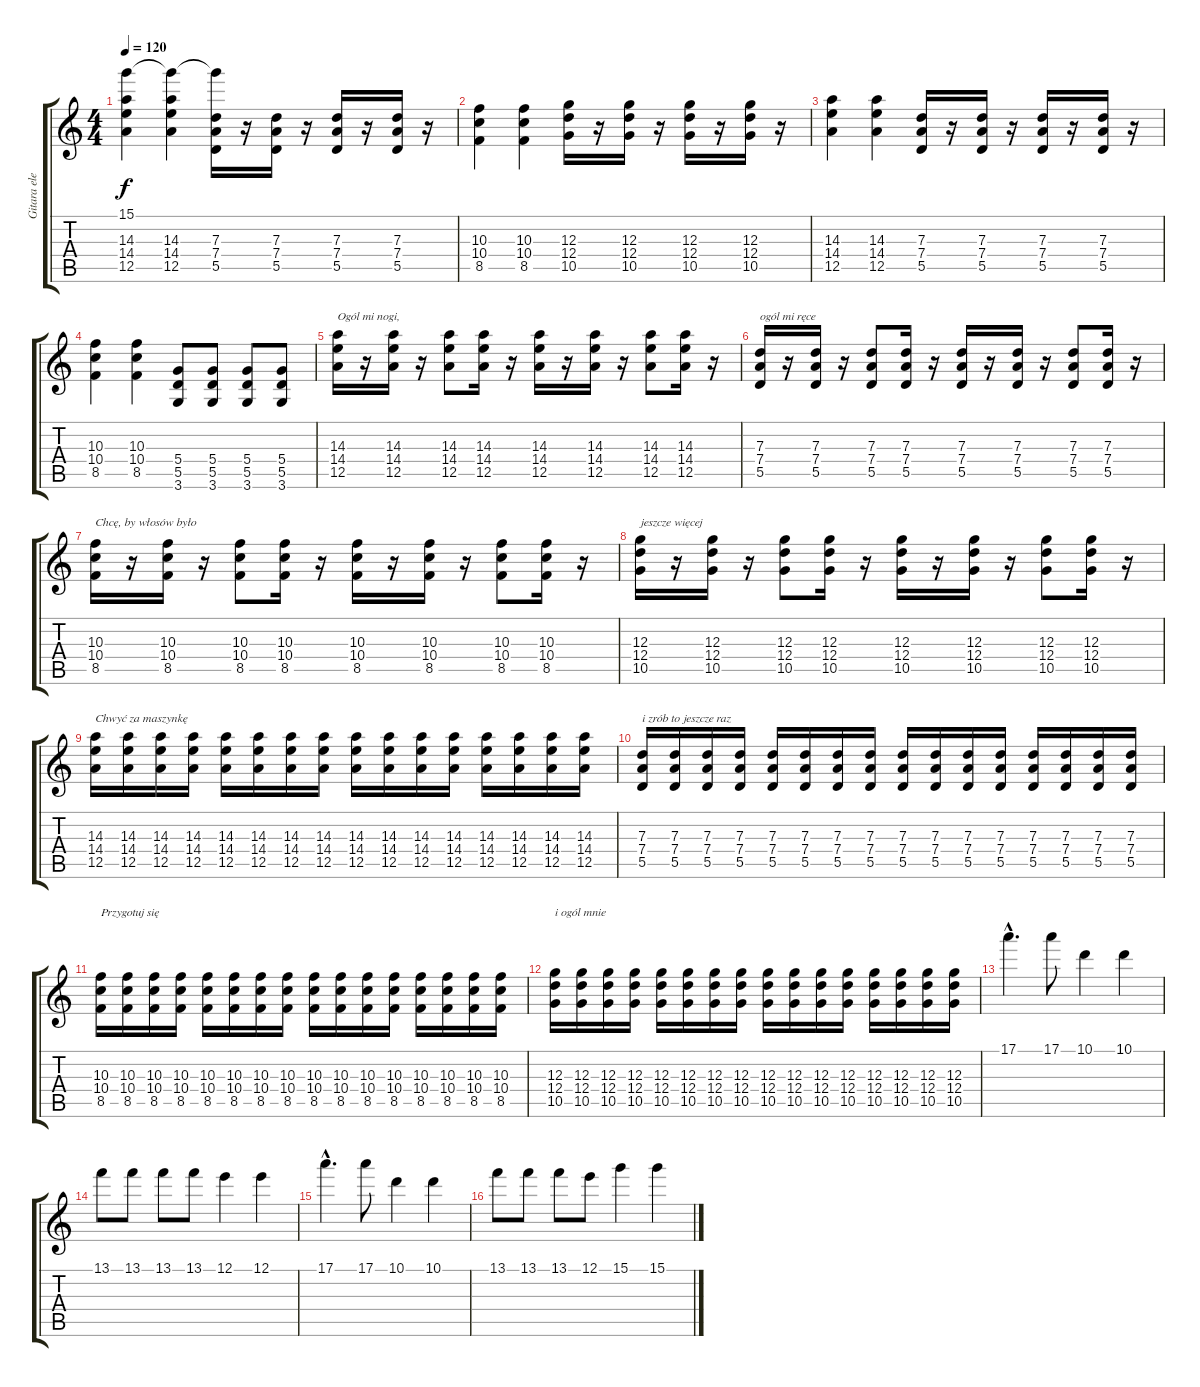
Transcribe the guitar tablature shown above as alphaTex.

\track ("Gitara elektryczna" "Gitara ele") {instrument distortionguitar}
\staff {score tabs}
\tuning (E4 B3 G3 D3 A2 E2) {hide}
\ts (4 4)
\tempo 120
\clef g2
\ks c
(15.1{t} 14.3 14.4 12.5).4{dy f} (15.1{t} 14.3 14.4 12.5).4 (15.1{t} 7.3 7.4 5.5).16 r.16 (7.3 7.4 5.5).16 r.16 (7.3 7.4 5.5).16 r.16 (7.3 7.4 5.5).16 r.16 |
(10.3 10.4 8.5).4 (10.3 10.4 8.5).4 (12.3 12.4 10.5).16 r.16 (12.3 12.4 10.5).16 r.16 (12.3 12.4 10.5).16 r.16 (12.3 12.4 10.5).16 r.16 |
(14.3 14.4 12.5).4 (14.3 14.4 12.5).4 (7.3 7.4 5.5).16 r.16 (7.3 7.4 5.5).16 r.16 (7.3 7.4 5.5).16 r.16 (7.3 7.4 5.5).16 r.16 |
(10.3 10.4 8.5).4 (10.3 10.4 8.5).4 (5.4 5.5 3.6).8 (5.4 5.5 3.6).8 (5.4 5.5 3.6).8 (5.4 5.5 3.6).8 |
(14.3 14.4 12.5).16{txt "Ogól mi nogi,"} r.16 (14.3 14.4 12.5).16 r.16 (14.3 14.4 12.5).8 (14.3 14.4 12.5).16 r.16 (14.3 14.4 12.5).16 r.16 (14.3 14.4 12.5).16 r.16 (14.3 14.4 12.5).8 (14.3 14.4 12.5).16 r.16 |
(7.3 7.4 5.5).16{txt "ogól mi ręce"} r.16 (7.3 7.4 5.5).16 r.16 (7.3 7.4 5.5).8 (7.3 7.4 5.5).16 r.16 (7.3 7.4 5.5).16 r.16 (7.3 7.4 5.5).16 r.16 (7.3 7.4 5.5).8 (7.3 7.4 5.5).16 r.16 |
(10.3 10.4 8.5).16{txt "Chcę, by włosów było"} r.16 (10.3 10.4 8.5).16 r.16 (10.3 10.4 8.5).8 (10.3 10.4 8.5).16 r.16 (10.3 10.4 8.5).16 r.16 (10.3 10.4 8.5).16 r.16 (10.3 10.4 8.5).8 (10.3 10.4 8.5).16 r.16 |
(12.3 12.4 10.5).16{txt "jeszcze więcej"} r.16 (12.3 12.4 10.5).16 r.16 (12.3 12.4 10.5).8 (12.3 12.4 10.5).16 r.16 (12.3 12.4 10.5).16 r.16 (12.3 12.4 10.5).16 r.16 (12.3 12.4 10.5).8 (12.3 12.4 10.5).16 r.16 |
(14.3 14.4 12.5).16{txt "Chwyć za maszynkę"} (14.3 14.4 12.5).16 (14.3 14.4 12.5).16 (14.3 14.4 12.5).16 (14.3 14.4 12.5).16 (14.3 14.4 12.5).16 (14.3 14.4 12.5).16 (14.3 14.4 12.5).16 (14.3 14.4 12.5).16 (14.3 14.4 12.5).16 (14.3 14.4 12.5).16 (14.3 14.4 12.5).16 (14.3 14.4 12.5).16 (14.3 14.4 12.5).16 (14.3 14.4 12.5).16 (14.3 14.4 12.5).16 |
(7.3 7.4 5.5).16{txt "i zrób to jeszcze raz"} (7.3 7.4 5.5).16 (7.3 7.4 5.5).16 (7.3 7.4 5.5).16 (7.3 7.4 5.5).16 (7.3 7.4 5.5).16 (7.3 7.4 5.5).16 (7.3 7.4 5.5).16 (7.3 7.4 5.5).16 (7.3 7.4 5.5).16 (7.3 7.4 5.5).16 (7.3 7.4 5.5).16 (7.3 7.4 5.5).16 (7.3 7.4 5.5).16 (7.3 7.4 5.5).16 (7.3 7.4 5.5).16 |
(10.3 10.4 8.5).16{txt "Przygotuj się"} (10.3 10.4 8.5).16 (10.3 10.4 8.5).16 (10.3 10.4 8.5).16 (10.3 10.4 8.5).16 (10.3 10.4 8.5).16 (10.3 10.4 8.5).16 (10.3 10.4 8.5).16 (10.3 10.4 8.5).16 (10.3 10.4 8.5).16 (10.3 10.4 8.5).16 (10.3 10.4 8.5).16 (10.3 10.4 8.5).16 (10.3 10.4 8.5).16 (10.3 10.4 8.5).16 (10.3 10.4 8.5).16 |
(12.3 12.4 10.5).16{txt "i ogól mnie"} (12.3 12.4 10.5).16 (12.3 12.4 10.5).16 (12.3 12.4 10.5).16 (12.3 12.4 10.5).16 (12.3 12.4 10.5).16 (12.3 12.4 10.5).16 (12.3 12.4 10.5).16 (12.3 12.4 10.5).16 (12.3 12.4 10.5).16 (12.3 12.4 10.5).16 (12.3 12.4 10.5).16 (12.3 12.4 10.5).16 (12.3 12.4 10.5).16 (12.3 12.4 10.5).16 (12.3 12.4 10.5).16 |
17.1{hac}.4{d} 17.1.8 10.1.4 10.1.4 |
13.1.8 13.1.8 13.1.8 13.1.8 12.1.4 12.1.4 |
17.1{hac}.4{d} 17.1.8 10.1.4 10.1.4 |
13.1.8 13.1.8 13.1.8 12.1.8 15.1.4 15.1.4
